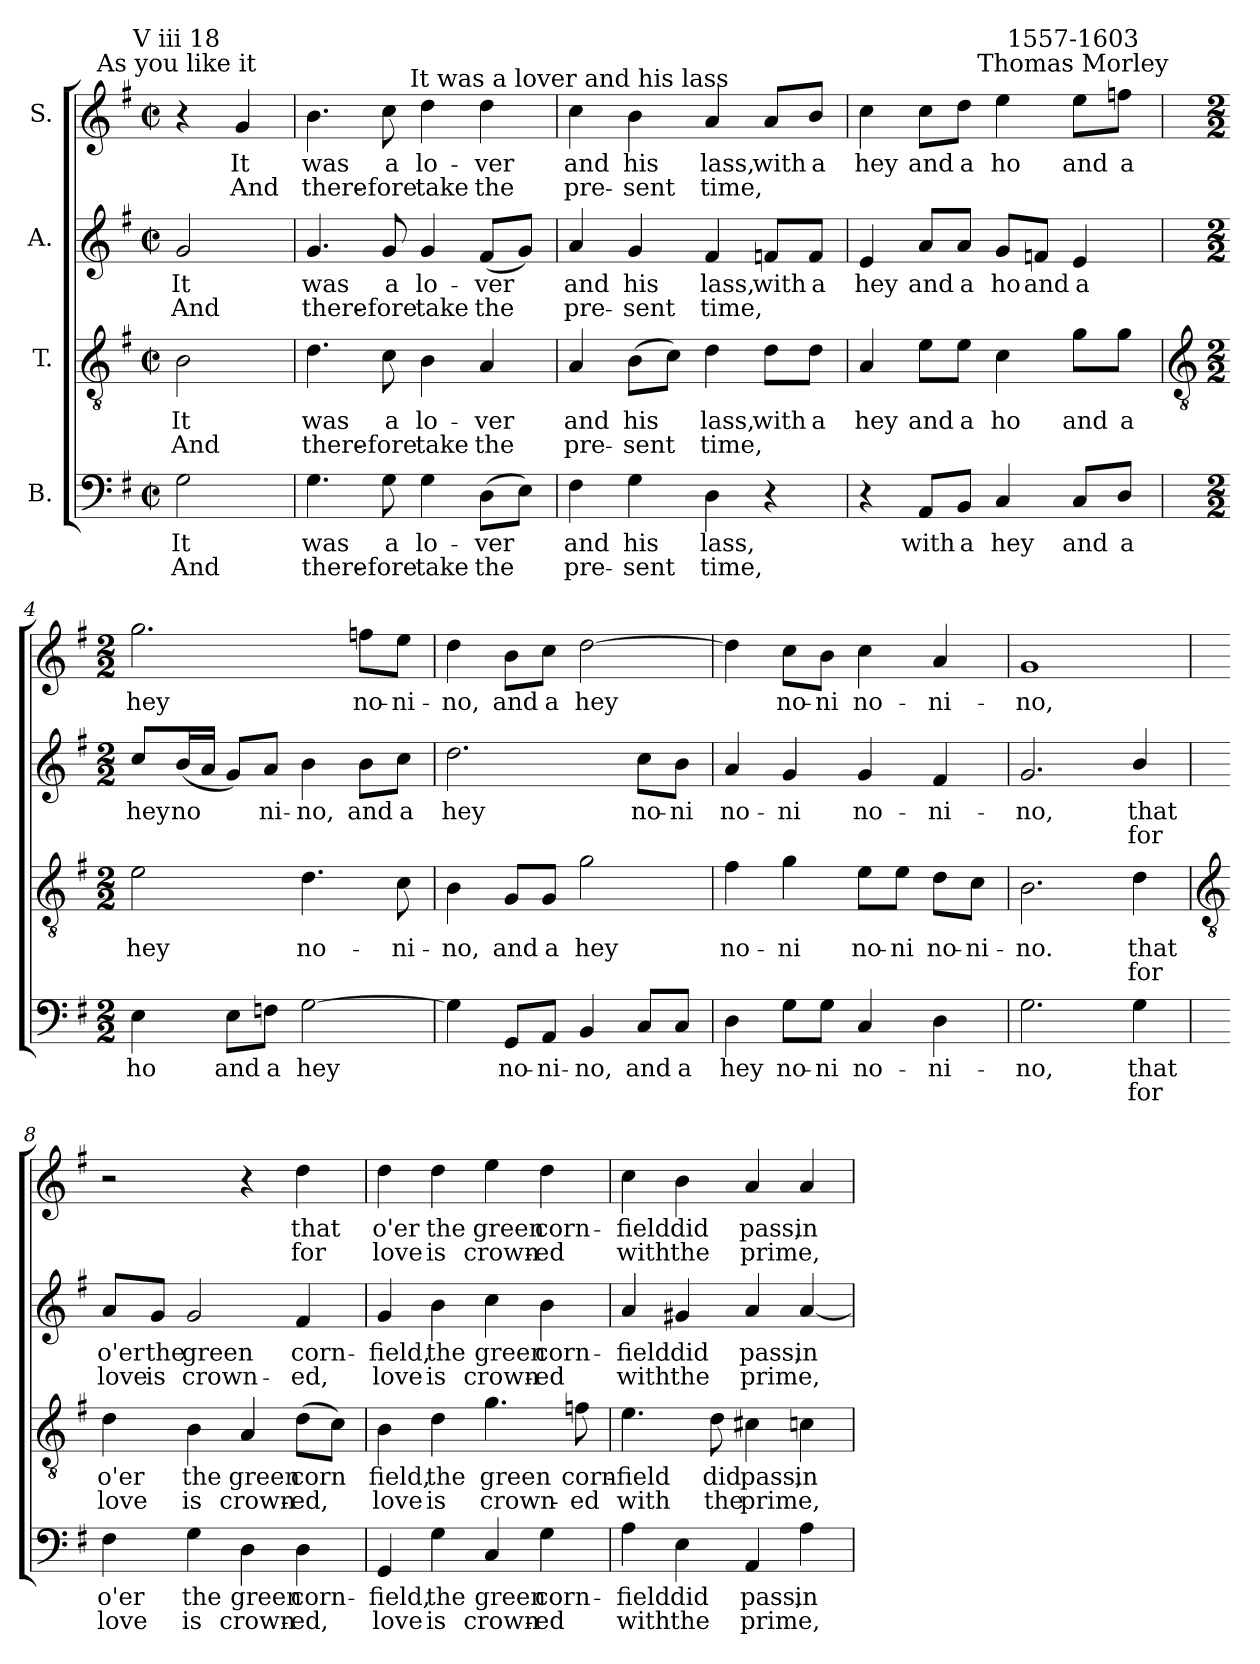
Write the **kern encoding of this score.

**kern	**text	**text	**kern	**text	**text	**kern	**text	**text	**kern	**text	**text
*part4	*part4	*part4	*part3	*part3	*part3	*part2	*part2	*part2	*part1	*part1	*part1
*staff4	*staff4	*staff4	*staff3	*staff3	*staff3	*staff2	*staff2	*staff2	*staff1	*staff1	*staff1
*I"B.	*	*	*I"T.	*	*	*I"A.	*	*	*I"S.	*	*
*clefF4	*	*	*clefGv2	*	*	*clefG2	*	*	*clefG2	*	*
*k[f#]	*	*	*k[f#]	*	*	*k[f#]	*	*	*k[f#]	*	*
*G:	*	*	*G:	*	*	*G:	*	*	*G:	*	*
*M2/2	*	*	*M2/2	*	*	*M2/2	*	*	*M2/2	*	*
*met(c|)	*	*	*met(c|)	*	*	*met(c|)	*	*	*met(c|)	*	*
=	=	=	=	=	=	=	=	=	=	=	=
!	!	!	!	!	!	!	!	!	!LO:TX:a:cj:t=As you like it	!	!
!	!	!	!	!	!	!	!	!	!LO:TX:a:cj:t=V iii 18	!	!
!	!LO:LY:b	!LO:LY:b	!	!LO:LY:b	!LO:LY:b	!	!LO:LY:b	!LO:LY:b	!	!	!
2G	It	And	2B	It	And	2g	It	And	4r	.	.
!	!	!	!	!	!	!	!	!	!	!LO:LY:b	!LO:LY:b
.	.	.	.	.	.	.	.	.	4g	It	And
=1	=1	=1	=1	=1	=1	=1	=1	=1	=1	=1	=1
!	!LO:LY:b	!LO:LY:b	!	!LO:LY:b	!LO:LY:b	!	!LO:LY:b	!LO:LY:b	!	!LO:LY:b	!LO:LY:b
4.G	was	there-	4.d	was	there-	4.g	was	there-	4.b	was	there-
!	!LO:LY:b	!LO:LY:b	!	!LO:LY:b	!LO:LY:b	!	!LO:LY:b	!LO:LY:b	!	!LO:LY:b	!LO:LY:b
8G	-a	fore	8c	-a	fore	8g	-a	fore	8cc	-a	fore
!	!LO:LY:b	!LO:LY:b	!	!LO:LY:b	!LO:LY:b	!	!LO:LY:b	!LO:LY:b	!	!LO:LY:b	!LO:LY:b
4G	lo-	-take	4B	lo-	-take	4g	lo-	-take	4dd	lo-	-take
!	!LO:LY:b	!LO:LY:b	!	!LO:LY:b	!LO:LY:b	!	!LO:LY:b	!LO:LY:b	!	!LO:LY:b	!LO:LY:b
(>8DL	ver	the	4A	ver	the	(<8f#L	ver	the	4dd	ver	the
8EJ)	.	.	.	.	.	8gJ)	.	.	.	.	.
=2	=2	=2	=2	=2	=2	=2	=2	=2	=2	=2	=2
!	!	!	!	!	!	!	!	!	!LO:TX:a:cj:t=It was a lover and his lass	!	!
!	!LO:LY:b	!LO:LY:b	!	!LO:LY:b	!LO:LY:b	!	!LO:LY:b	!LO:LY:b	!	!LO:LY:b	!LO:LY:b
4F#	and	pre-	4A	and	pre-	4a	and	pre-	4cc	and	pre-
!	!LO:LY:b	!LO:LY:b	!	!LO:LY:b	!LO:LY:b	!	!LO:LY:b	!LO:LY:b	!	!LO:LY:b	!LO:LY:b
4G	-his	sent	(>8BL	-his	sent	4g	-his	sent	4b	-his	sent
.	.	.	8cJ)	.	.	.	.	.	.	.	.
!	!LO:LY:b	!LO:LY:b	!	!LO:LY:b	!LO:LY:b	!	!LO:LY:b	!LO:LY:b	!	!LO:LY:b	!LO:LY:b
4D	lass,	time,	4d	lass,	time,	4f#	lass,	time,	4a	lass,	time,
!	!	!	!	!LO:LY:b	!	!	!LO:LY:b	!	!	!LO:LY:b	!
4r	.	.	8dL	with	.	8fnL	with	.	8aL	with	.
!	!	!	!	!LO:LY:b	!	!	!LO:LY:b	!	!	!LO:LY:b	!
.	.	.	8dJ	a	.	8fJ	a	.	8bJ	a	.
=3	=3	=3	=3	=3	=3	=3	=3	=3	=3	=3	=3
!	!	!	!	!LO:LY:b	!	!	!LO:LY:b	!	!	!LO:LY:b	!
4r	.	.	4A	hey	.	4e	hey	.	4cc	hey	.
!	!LO:LY:b	!	!	!LO:LY:b	!	!	!LO:LY:b	!	!	!LO:LY:b	!
8AAL	with	.	8eL	and	.	8aL	and	.	8ccL	and	.
!	!LO:LY:b	!	!	!LO:LY:b	!	!	!LO:LY:b	!	!	!LO:LY:b	!
8BBJ	a	.	8eJ	a	.	8aJ	a	.	8ddJ	a	.
!	!LO:LY:b	!	!	!LO:LY:b	!	!	!LO:LY:b	!	!	!LO:LY:b	!
4C	hey	.	4c	ho	.	8gL	ho	.	4ee	ho	.
!	!	!	!	!	!	!	!LO:LY:b	!	!	!	!
.	.	.	.	.	.	8fnJ	and	.	.	.	.
!	!	!	!	!	!	!	!	!	!LO:TX:a:cj:t=Thomas Morley	!	!
!	!	!	!	!	!	!	!	!	!LO:TX:a:cj:t=1557-1603	!	!
!	!LO:LY:b	!	!	!LO:LY:b	!	!	!LO:LY:b	!	!	!LO:LY:b	!
8CL	and	.	8gL	and	.	4e	a	.	8eeL	and	.
!	!LO:LY:b	!	!	!LO:LY:b	!	!	!	!	!	!LO:LY:b	!
8DJ	a	.	8gJ	a	.	.	.	.	8ffnJ	a	.
!!LO:LB:g=z
=4	=4	=4	=4	=4	=4	=4	=4	=4	=4	=4	=4
*	*	*	*clefGv2	*	*	*	*	*	*	*	*
*M2/2	*	*	*M2/2	*	*	*M2/2	*	*	*M2/2	*	*
!	!LO:LY:b	!	!	!LO:LY:b	!	!	!LO:LY:b	!	!	!LO:LY:b	!
4E	ho	.	2e	hey	.	8cc/L	hey	.	2.gg	hey	.
!	!	!	!	!	!	!	!LO:LY:b	!	!	!	!
.	.	.	.	.	.	(<16b/L	no	.	.	.	.
.	.	.	.	.	.	16a/JJ	.	.	.	.	.
!	!LO:LY:b	!	!	!	!	!	!	!	!	!	!
8EL	and	.	.	.	.	8gL)	.	.	.	.	.
!	!LO:LY:b	!	!	!	!	!	!LO:LY:b	!	!	!	!
8FnJ	a	.	.	.	.	8aJ	ni-	.	.	.	.
!	!LO:LY:b	!	!	!LO:LY:b	!	!	!LO:LY:b	!	!	!	!
[2G	hey	.	4.d	no-	.	4b	-no,	.	.	.	.
!	!	!	!	!	!	!	!LO:LY:b	!	!	!LO:LY:b	!
.	.	.	.	.	.	8bL	and	.	8ffnL	no-	.
!	!	!	!	!LO:LY:b	!	!	!LO:LY:b	!	!	!LO:LY:b	!
.	.	.	8c	-ni-	.	8ccJ	a	.	8eeJ	-ni-	.
=5	=5	=5	=5	=5	=5	=5	=5	=5	=5	=5	=5
!	!	!	!	!LO:LY:b	!	!	!LO:LY:b	!	!	!LO:LY:b	!
4G]	.	.	4B	-no,	.	2.dd	hey	.	4dd	-no,	.
!	!LO:LY:b	!	!	!LO:LY:b	!	!	!	!	!	!LO:LY:b	!
8GGL	no-	.	8GL	and	.	.	.	.	8bL	and	.
!	!LO:LY:b	!	!	!LO:LY:b	!	!	!	!	!	!LO:LY:b	!
8AAJ	-ni-	.	8GJ	a	.	.	.	.	8ccJ	a	.
!	!LO:LY:b	!	!	!LO:LY:b	!	!	!	!	!	!LO:LY:b	!
4BB	-no,	.	2g	hey	.	.	.	.	[2dd	hey	.
!	!LO:LY:b	!	!	!	!	!	!LO:LY:b	!	!	!	!
8CL	and	.	.	.	.	8ccL	no-	.	.	.	.
!	!LO:LY:b	!	!	!	!	!	!LO:LY:b	!	!	!	!
8CJ	a	.	.	.	.	8bJ	-ni	.	.	.	.
=6	=6	=6	=6	=6	=6	=6	=6	=6	=6	=6	=6
!	!LO:LY:b	!	!	!LO:LY:b	!	!	!LO:LY:b	!	!	!	!
4D	hey	.	4f#	no-	.	4a	no-	.	4dd]	.	.
!	!LO:LY:b	!	!	!LO:LY:b	!	!	!LO:LY:b	!	!	!LO:LY:b	!
8GL	no-	.	4g	-ni	.	4g	-ni	.	8ccL	no-	.
!	!LO:LY:b	!	!	!	!	!	!	!	!	!LO:LY:b	!
8GJ	-ni	.	.	.	.	.	.	.	8bJ	-ni	.
!	!LO:LY:b	!	!	!LO:LY:b	!	!	!LO:LY:b	!	!	!LO:LY:b	!
4C	no-	.	8eL	no-	.	4g	no-	.	4cc	no-	.
!	!	!	!	!LO:LY:b	!	!	!	!	!	!	!
.	.	.	8eJ	-ni	.	.	.	.	.	.	.
!	!LO:LY:b	!	!	!LO:LY:b	!	!	!LO:LY:b	!	!	!LO:LY:b	!
4D	-ni-	.	8dL	no-	.	4f#	-ni-	.	4a	-ni-	.
!	!	!	!	!LO:LY:b	!	!	!	!	!	!	!
.	.	.	8cJ	-ni-	.	.	.	.	.	.	.
=7	=7	=7	=7	=7	=7	=7	=7	=7	=7	=7	=7
!	!LO:LY:b	!	!	!LO:LY:b	!	!	!LO:LY:b	!	!	!LO:LY:b	!
2.G	-no,	.	2.B	-no.	.	2.g	-no,	.	1g	-no,	.
!	!LO:LY:b	!LO:LY:b	!	!LO:LY:b	!LO:LY:b	!	!LO:LY:b	!LO:LY:b	!	!	!
4G	that	for	4d	that	for	4b/	that	for	.	.	.
!!LO:LB:g=z
=8	=8	=8	=8	=8	=8	=8	=8	=8	=8	=8	=8
*	*	*	*clefGv2	*	*	*	*	*	*	*	*
!	!LO:LY:b	!LO:LY:b	!	!LO:LY:b	!LO:LY:b	!	!LO:LY:b	!LO:LY:b	!	!	!
4F#	o'er	love	4d	o'er	love	8aL	o'er	love	2r	.	.
!	!	!	!	!	!	!	!LO:LY:b	!LO:LY:b	!	!	!
.	.	.	.	.	.	8gJ	the	is	.	.	.
!	!LO:LY:b	!LO:LY:b	!	!LO:LY:b	!LO:LY:b	!	!LO:LY:b	!LO:LY:b	!	!	!
4G	the	is	4B	the	is	2g	green	crown-	.	.	.
!	!LO:LY:b	!LO:LY:b	!	!LO:LY:b	!LO:LY:b	!	!	!	!	!	!
4D	green	crown-	4A	green	crown-	.	.	.	4r	.	.
!	!LO:LY:b	!LO:LY:b	!	!LO:LY:b	!LO:LY:b	!	!LO:LY:b	!LO:LY:b	!	!LO:LY:b	!LO:LY:b
4D	-corn-	-ed,	(>8dL	-corn	ed,	4f#	-corn-	-ed,	4dd	that	for
.	.	.	8cJ)	.	.	.	.	.	.	.	.
=9	=9	=9	=9	=9	=9	=9	=9	=9	=9	=9	=9
!	!LO:LY:b	!LO:LY:b	!	!LO:LY:b	!LO:LY:b	!	!LO:LY:b	!LO:LY:b	!	!LO:LY:b	!LO:LY:b
4GG	field,	love	4B	field,	love	4g	field,	love	4dd	o'er	love
!	!LO:LY:b	!LO:LY:b	!	!LO:LY:b	!LO:LY:b	!	!LO:LY:b	!LO:LY:b	!	!LO:LY:b	!LO:LY:b
4G	the	is	4d	the	is	4b	the	is	4dd	the	is
!	!LO:LY:b	!LO:LY:b	!	!LO:LY:b	!LO:LY:b	!	!LO:LY:b	!LO:LY:b	!	!LO:LY:b	!LO:LY:b
4C	green	crown-	4.g	green	crown-	4cc	green	crown-	4ee	green	crown-
!	!LO:LY:b	!LO:LY:b	!	!	!	!	!LO:LY:b	!LO:LY:b	!	!LO:LY:b	!LO:LY:b
4G	-corn-	-ed	.	.	.	4b	-corn-	-ed	4dd	-corn-	-ed
!	!	!	!	!LO:LY:b	!LO:LY:b	!	!	!	!	!	!
.	.	.	8fn	-corn-	-ed	.	.	.	.	.	.
=10	=10	=10	=10	=10	=10	=10	=10	=10	=10	=10	=10
!	!LO:LY:b	!LO:LY:b	!	!LO:LY:b	!LO:LY:b	!	!LO:LY:b	!LO:LY:b	!	!LO:LY:b	!LO:LY:b
4A	field	with	4.e	field	with	4a	field	with	4cc	field	with
!	!LO:LY:b	!LO:LY:b	!	!	!	!	!LO:LY:b	!LO:LY:b	!	!LO:LY:b	!LO:LY:b
4E	did	the	.	.	.	4g#X	did	the	4b	did	the
!	!	!	!	!LO:LY:b	!LO:LY:b	!	!	!	!	!	!
.	.	.	8d	did	the	.	.	.	.	.	.
!	!LO:LY:b	!LO:LY:b	!	!LO:LY:b	!LO:LY:b	!	!LO:LY:b	!LO:LY:b	!	!LO:LY:b	!LO:LY:b
4AA	pass,	prime,	4c#X	pass,	prime,	4a	pass,	prime,	4a	pass,	prime,
!	!LO:LY:b	!	!	!LO:LY:b	!	!	!LO:LY:b	!	!	!LO:LY:b	!
4A	in	.	4cn	in	.	[4a	in	.	4a	in	.
=	=	=	=	=	=	=	=	=	=	=	=
*-	*-	*-	*-	*-	*-	*-	*-	*-	*-	*-	*-
